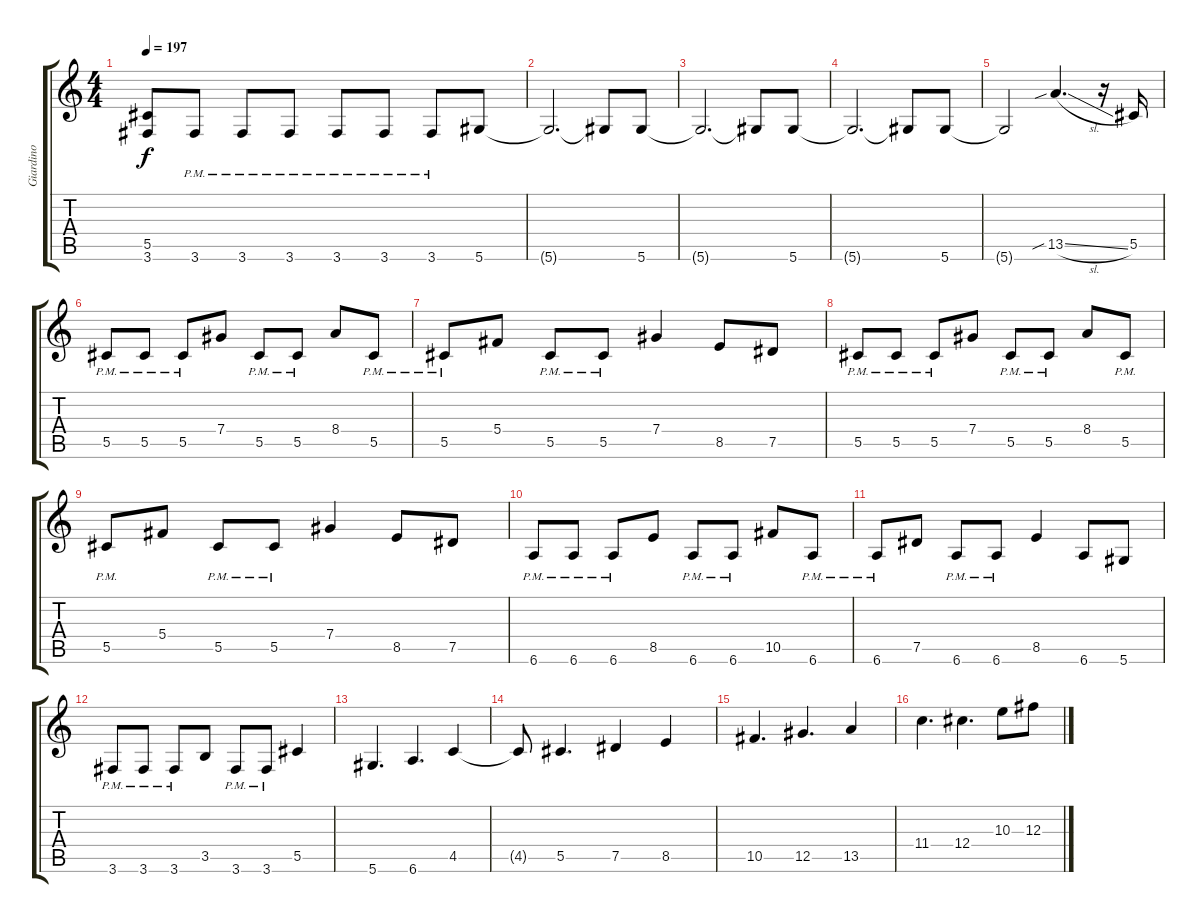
\track ("Giardino" "Giardino") {instrument overdrivenguitar}
\staff {score tabs}
\tuning (Eb4 Bb3 Gb3 Db3 Ab2 Eb2) {hide}
\ts (4 4)
\tempo 197
\clef g2
\ks c
(5.5{t} 3.6{t}).8{dy f} 3.6{pm}.8 3.6{pm}.8 3.6{pm}.8 3.6{pm}.8 3.6{pm}.8 3.6{pm}.8 5.6.8 |
5.6{t}.2{d} 5.6{t}.8 5.6.8 |
5.6{t}.2{d} 5.6{t}.8 5.6.8 |
5.6{t}.2{d} 5.6{t}.8 5.6.8 |
5.6{t}.2 13.5{sib sl}.4{d} r.16 5.5.16 |
5.5{pm}.8 5.5{pm}.8 5.5{pm}.8 7.4.8 5.5{pm}.8 5.5{pm}.8 8.4.8 5.5{pm}.8 |
5.5{pm}.8 5.4.8 5.5{pm}.8 5.5{pm}.8 7.4.4 8.5.8 7.5.8 |
5.5{pm}.8 5.5{pm}.8 5.5{pm}.8 7.4.8 5.5{pm}.8 5.5{pm}.8 8.4.8 5.5{pm}.8 |
5.5{pm}.8 5.4.8 5.5{pm}.8 5.5{pm}.8 7.4.4 8.5.8 7.5.8 |
6.6{pm}.8 6.6{pm}.8 6.6{pm}.8 8.5.8 6.6{pm}.8 6.6{pm}.8 10.5.8 6.6{pm}.8 |
6.6{pm}.8 7.5.8 6.6{pm}.8 6.6{pm}.8 8.5.4 6.6.8 5.6.8 |
3.6{pm}.8 3.6{pm}.8 3.6{pm}.8 3.5.8 3.6{pm}.8 3.6{pm}.8 5.5.4 |
5.6.4{d} 6.6.4{d} 4.5.4 |
4.5{t}.8 5.5.4{d} 7.5.4 8.5.4 |
10.5.4{d} 12.5.4{d} 13.5.4 |
11.4.4{d} 12.4.4{d} 10.3.8 12.3.8
